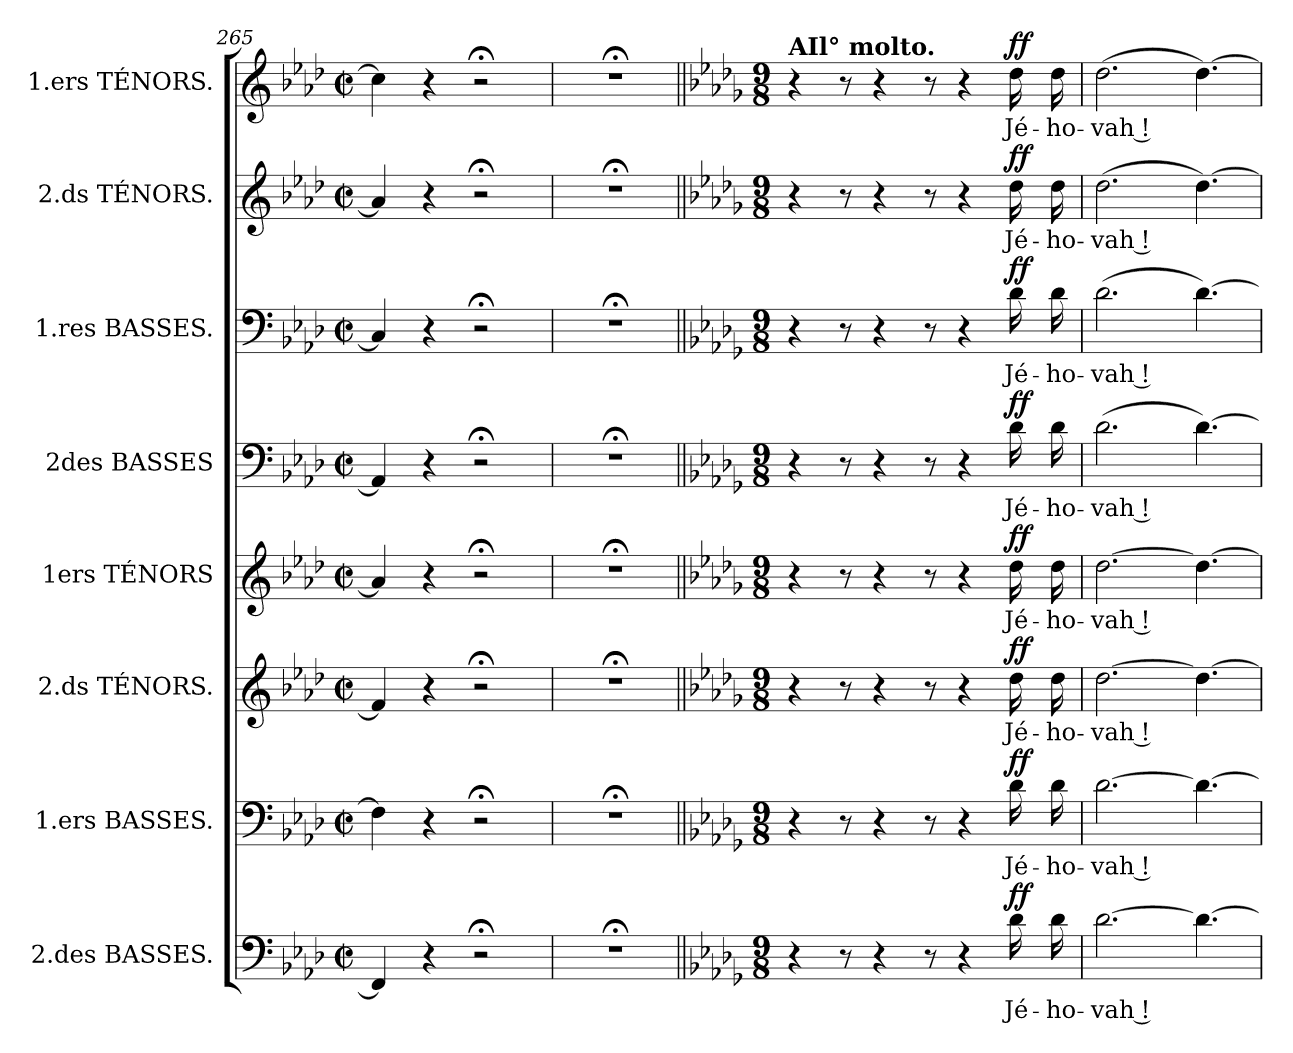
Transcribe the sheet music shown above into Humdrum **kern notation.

**kern	**text	**dynam	**kern	**text	**dynam	**kern	**text	**dynam	**kern	**text	**dynam	**kern	**text	**dynam	**kern	**text	**dynam	**kern	**text	**dynam	**kern	**text	**dynam
*part8	*part8	*part8	*part7	*part7	*part7	*part6	*part6	*part6	*part5	*part5	*part5	*part4	*part4	*part4	*part3	*part3	*part3	*part2	*part2	*part2	*part1	*part1	*part1
*staff8	*staff8	*staff8	*staff7	*staff7	*staff7	*staff6	*staff6	*staff6	*staff5	*staff5	*staff5	*staff4	*staff4	*staff4	*staff3	*staff3	*staff3	*staff2	*staff2	*staff2	*staff1	*staff1	*staff1
*I"2.des BASSES.	*	*	*I"1.ers BASSES.	*	*	*I"2.ds TÉNORS.	*	*	*I"1ers TÉNORS	*	*	*I"2des BASSES	*	*	*I"1.res BASSES.	*	*	*I"2.ds TÉNORS.	*	*	*I"1.ers TÉNORS.	*	*
*clefF4	*	*	*clefF4	*	*	*clefG2	*	*	*clefG2	*	*	*clefF4	*	*	*clefF4	*	*	*clefG2	*	*	*clefG2	*	*
*k[b-e-a-d-]	*	*	*k[b-e-a-d-]	*	*	*k[b-e-a-d-]	*	*	*k[b-e-a-d-]	*	*	*k[b-e-a-d-]	*	*	*k[b-e-a-d-]	*	*	*k[b-e-a-d-]	*	*	*k[b-e-a-d-]	*	*
*A-:	*	*	*A-:	*	*	*A-:	*	*	*A-:	*	*	*A-:	*	*	*A-:	*	*	*A-:	*	*	*A-:	*	*
*M2/2	*	*	*M2/2	*	*	*M2/2	*	*	*M2/2	*	*	*M2/2	*	*	*M2/2	*	*	*M2/2	*	*	*M2/2	*	*
*met(c|)	*	*	*met(c|)	*	*	*met(c|)	*	*	*met(c|)	*	*	*met(c|)	*	*	*met(c|)	*	*	*met(c|)	*	*	*met(c|)	*	*
=265	=265	=265	=265	=265	=265	=265	=265	=265	=265	=265	=265	=265	=265	=265	=265	=265	=265	=265	=265	=265	=265	=265	=265
4FF/]	.	.	4F\]	.	.	4f/]	.	.	4a/]	.	.	4AA/]	.	.	4C/]	.	.	4a/]	.	.	4cc\]	.	.
4r	.	.	4r	.	.	4r	.	.	4r	.	.	4r	.	.	4r	.	.	4r	.	.	4r	.	.
2r;<	.	.	2r;<	.	.	2r;<	.	.	2r;<	.	.	2r;<	.	.	2r;<	.	.	2r;<	.	.	2r;<	.	.
=266	=266	=266	=266	=266	=266	=266	=266	=266	=266	=266	=266	=266	=266	=266	=266	=266	=266	=266	=266	=266	=266	=266	=266
1r;<	.	.	1r;<	.	.	1r;<	.	.	1r;<	.	.	1r;<	.	.	1r;<	.	.	1r;<	.	.	1r;<	.	.
!!LO:PB:g=z
=267||	=267||	=267||	=267||	=267||	=267||	=267||	=267||	=267||	=267||	=267||	=267||	=267||	=267||	=267||	=267||	=267||	=267||	=267||	=267||	=267||	=267||	=267||	=267||
*k[b-e-a-d-g-]	*	*	*k[b-e-a-d-g-]	*	*	*k[b-e-a-d-g-]	*	*	*k[b-e-a-d-g-]	*	*	*k[b-e-a-d-g-]	*	*	*k[b-e-a-d-g-]	*	*	*k[b-e-a-d-g-]	*	*	*k[b-e-a-d-g-]	*	*
*D-:	*	*	*D-:	*	*	*D-:	*	*	*D-:	*	*	*D-:	*	*	*D-:	*	*	*D-:	*	*	*D-:	*	*
*M9/8	*	*	*M9/8	*	*	*M9/8	*	*	*M9/8	*	*	*M9/8	*	*	*M9/8	*	*	*M9/8	*	*	*M9/8	*	*
!	!	!	!	!	!	!	!	!	!	!	!	!	!	!	!	!	!	!	!	!	!LO:TX:a:B:t=AIl° molto.	!	!
4r	.	.	4r	.	.	4r	.	.	4r	.	.	4r	.	.	4r	.	.	4r	.	.	4r	.	.
8r	.	.	8r	.	.	8r	.	.	8r	.	.	8r	.	.	8r	.	.	8r	.	.	8r	.	.
4r	.	.	4r	.	.	4r	.	.	4r	.	.	4r	.	.	4r	.	.	4r	.	.	4r	.	.
8r	.	.	8r	.	.	8r	.	.	8r	.	.	8r	.	.	8r	.	.	8r	.	.	8r	.	.
4r	.	.	4r	.	.	4r	.	.	4r	.	.	4r	.	.	4r	.	.	4r	.	.	4r	.	.
!	!LO:LY:b	!	!	!	!	!	!	!	!	!	!	!	!	!	!	!	!	!	!	!	!	!	!
!	!	!	!	!LO:LY:b	!	!	!	!	!	!	!	!	!	!	!	!	!	!	!	!	!	!	!
!	!	!	!	!	!	!	!LO:LY:b	!	!	!	!	!	!	!	!	!	!	!	!	!	!	!	!
!	!	!	!	!	!	!	!	!	!	!LO:LY:b	!	!	!	!	!	!	!	!	!	!	!	!	!
!	!	!	!	!	!	!	!	!	!	!	!	!	!LO:LY:b	!	!	!	!	!	!	!	!	!	!
!	!	!	!	!	!	!	!	!	!	!	!	!	!	!	!	!LO:LY:b	!	!	!	!	!	!	!
!	!	!	!	!	!	!	!	!	!	!	!	!	!	!	!	!	!	!	!LO:LY:b	!	!	!	!
!	!	!LO:DY:a	!	!	!LO:DY:a	!	!	!LO:DY:a	!	!	!LO:DY:a	!	!	!LO:DY:a	!	!	!LO:DY:a	!	!	!LO:DY:a	!	!LO:LY:b	!LO:DY:a
16d-\	Jé-	ff	16d-\	Jé-	ff	16dd-\	Jé-	ff	16dd-\	Jé-	ff	16d-\	Jé-	ff	16d-\	Jé-	ff	16dd-\	Jé-	ff	16dd-\	Jé-	ff
!	!LO:LY:b	!	!	!	!	!	!	!	!	!	!	!	!	!	!	!	!	!	!	!	!	!	!
!	!	!	!	!LO:LY:b	!	!	!	!	!	!	!	!	!	!	!	!	!	!	!	!	!	!	!
!	!	!	!	!	!	!	!LO:LY:b	!	!	!	!	!	!	!	!	!	!	!	!	!	!	!	!
!	!	!	!	!	!	!	!	!	!	!LO:LY:b	!	!	!	!	!	!	!	!	!	!	!	!	!
!	!	!	!	!	!	!	!	!	!	!	!	!	!LO:LY:b	!	!	!	!	!	!	!	!	!	!
!	!	!	!	!	!	!	!	!	!	!	!	!	!	!	!	!LO:LY:b	!	!	!	!	!	!	!
!	!	!	!	!	!	!	!	!	!	!	!	!	!	!	!	!	!	!	!LO:LY:b	!	!	!	!
!	!	!	!	!	!	!	!	!	!	!	!	!	!	!	!	!	!	!	!	!	!	!LO:LY:b	!
16d-\	-ho-	.	16d-\	-ho-	.	16dd-\	-ho-	.	16dd-\	-ho-	.	16d-\	-ho-	.	16d-\	-ho-	.	16dd-\	-ho-	.	16dd-\	-ho-	.
=268	=268	=268	=268	=268	=268	=268	=268	=268	=268	=268	=268	=268	=268	=268	=268	=268	=268	=268	=268	=268	=268	=268	=268
!	!LO:LY:b	!	!	!	!	!	!	!	!	!	!	!	!	!	!	!	!	!	!	!	!	!	!
!	!	!	!	!LO:LY:b	!	!	!	!	!	!	!	!	!	!	!	!	!	!	!	!	!	!	!
!	!	!	!	!	!	!	!LO:LY:b	!	!	!	!	!	!	!	!	!	!	!	!	!	!	!	!
!	!	!	!	!	!	!	!	!	!	!LO:LY:b	!	!	!	!	!	!	!	!	!	!	!	!	!
!	!	!	!	!	!	!	!	!	!	!	!	!	!LO:LY:b	!	!	!	!	!	!	!	!	!	!
!	!	!	!	!	!	!	!	!	!	!	!	!	!	!	!	!LO:LY:b	!	!	!	!	!	!	!
!	!	!	!	!	!	!	!	!	!	!	!	!	!	!	!	!	!	!	!LO:LY:b	!	!	!	!
!	!	!	!	!	!	!	!	!	!	!	!	!	!	!	!	!	!	!	!	!	!	!LO:LY:b	!
[>2.d-\	-vah !	.	[>2.d-\	-vah !	.	[>2.dd-\	-vah !	.	[>2.dd-\	-vah !	.	(>2.d-\	-vah !	.	(>2.d-\	-vah !	.	(>2.dd-\	-vah !	.	(>2.dd-\	-vah !	.
4.d-\_	.	.	4.d-\_	.	.	4.dd-\_	.	.	4.dd-\_	.	.	[>4.d-\)	.	.	[>4.d-\)	.	.	[>4.dd-\)	.	.	[>4.dd-\)	.	.
=	=	=	=	=	=	=	=	=	=	=	=	=	=	=	=	=	=	=	=	=	=	=	=
*-	*-	*-	*-	*-	*-	*-	*-	*-	*-	*-	*-	*-	*-	*-	*-	*-	*-	*-	*-	*-	*-	*-	*-
